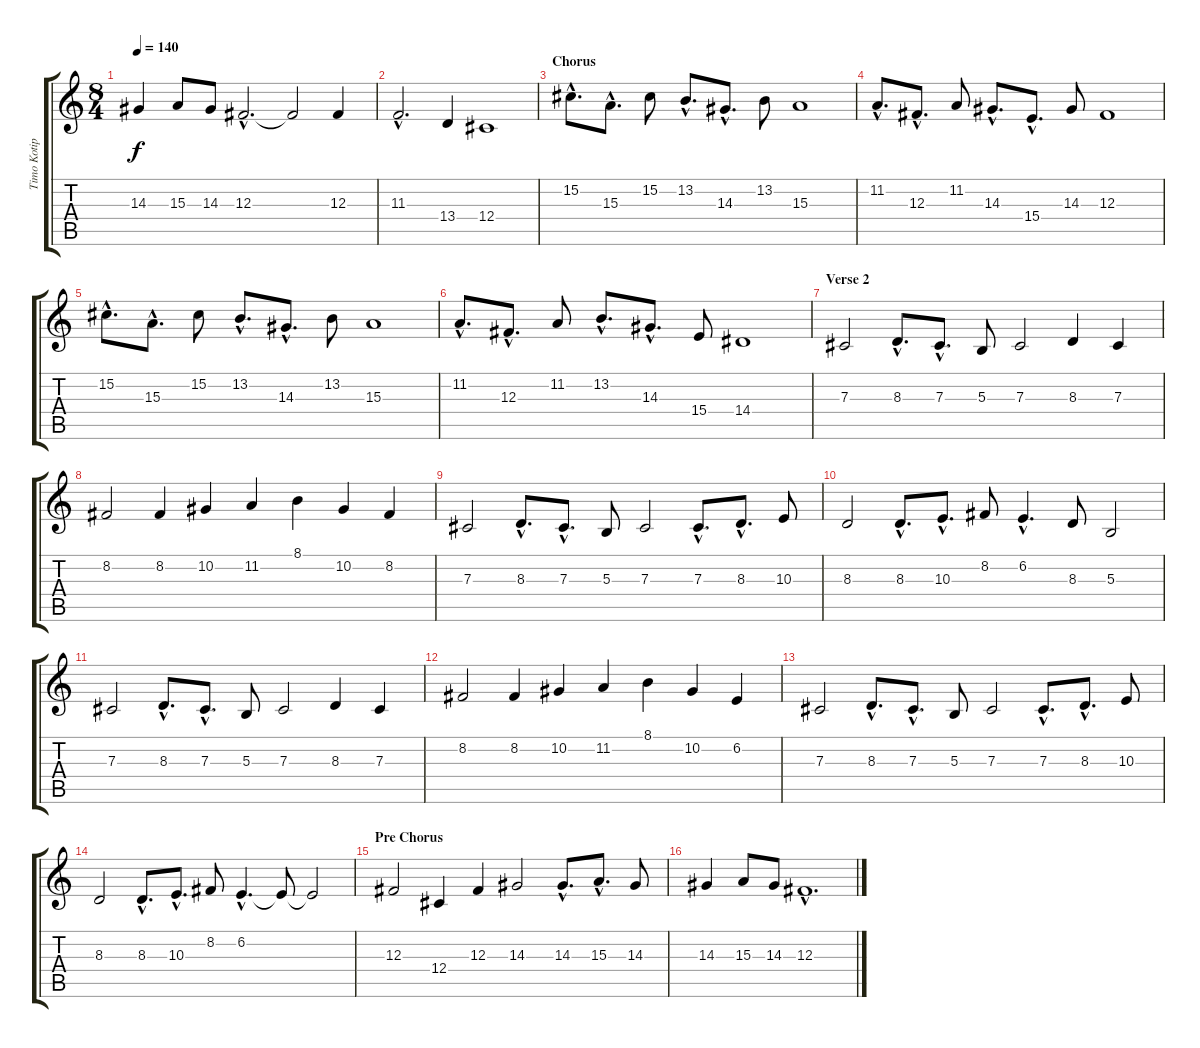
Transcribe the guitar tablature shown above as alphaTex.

\track ("Timo Kotipelto - Vocals" "Timo Kotip") {instrument lead1square}
\staff {score tabs}
\tuning (Eb4 Bb3 Gb3 Db3 Ab2 Eb2) {hide}
\ts (8 4)
\tempo 140
\clef g2
\ks c
14.3.4{dy f} 15.3.8 14.3.8 12.3{hac}.2{d} 12.3{t}.2 12.3.4 |
11.3{hac}.2{d} 13.4.4 12.4.1 |
\section ("" "Chorus")
15.2{hac}.8{d} 15.3{hac}.8{d} 15.2.8 13.2{hac}.8{d} 14.3{hac}.8{d} 13.2.8 15.3.1 |
11.2{hac}.8{d} 12.3{hac}.8{d} 11.2.8 14.3{hac}.8{d} 15.4{hac}.8{d} 14.3.8 12.3.1 |
15.2{hac}.8{d} 15.3{hac}.8{d} 15.2.8 13.2{hac}.8{d} 14.3{hac}.8{d} 13.2.8 15.3.1 |
11.2{hac}.8{d} 12.3{hac}.8{d} 11.2.8 13.2{hac}.8{d} 14.3{hac}.8{d} 15.4.8 14.4.1 |
\section ("" "Verse 2")
7.3.2 8.3{hac}.8{d} 7.3{hac}.8{d} 5.3.8 7.3.2 8.3.4 7.3.4 |
8.2.2 8.2.4 10.2.4 11.2.4 8.1.4 10.2.4 8.2.4 |
7.3.2 8.3{hac}.8{d} 7.3{hac}.8{d} 5.3.8 7.3.2 7.3{hac}.8{d} 8.3{hac}.8{d} 10.3.8 |
8.3.2 8.3{hac}.8{d} 10.3{hac}.8{d} 8.2.8 6.2{hac}.4{d} 8.3.8 5.3.2 |
7.3.2 8.3{hac}.8{d} 7.3{hac}.8{d} 5.3.8 7.3.2 8.3.4 7.3.4 |
8.2.2 8.2.4 10.2.4 11.2.4 8.1.4 10.2.4 6.2.4 |
7.3.2 8.3{hac}.8{d} 7.3{hac}.8{d} 5.3.8 7.3.2 7.3{hac}.8{d} 8.3{hac}.8{d} 10.3.8 |
8.3.2 8.3{hac}.8{d} 10.3{hac}.8{d} 8.2.8 6.2{hac}.4{d} 6.2{t}.8 6.2{t}.2 |
\section ("" "Pre Chorus")
12.3.2 12.4.4 12.3.4 14.3.2 14.3{hac}.8{d} 15.3{hac}.8{d} 14.3.8 |
14.3.4 15.3.8 14.3.8 12.3{hac}.1{d}
